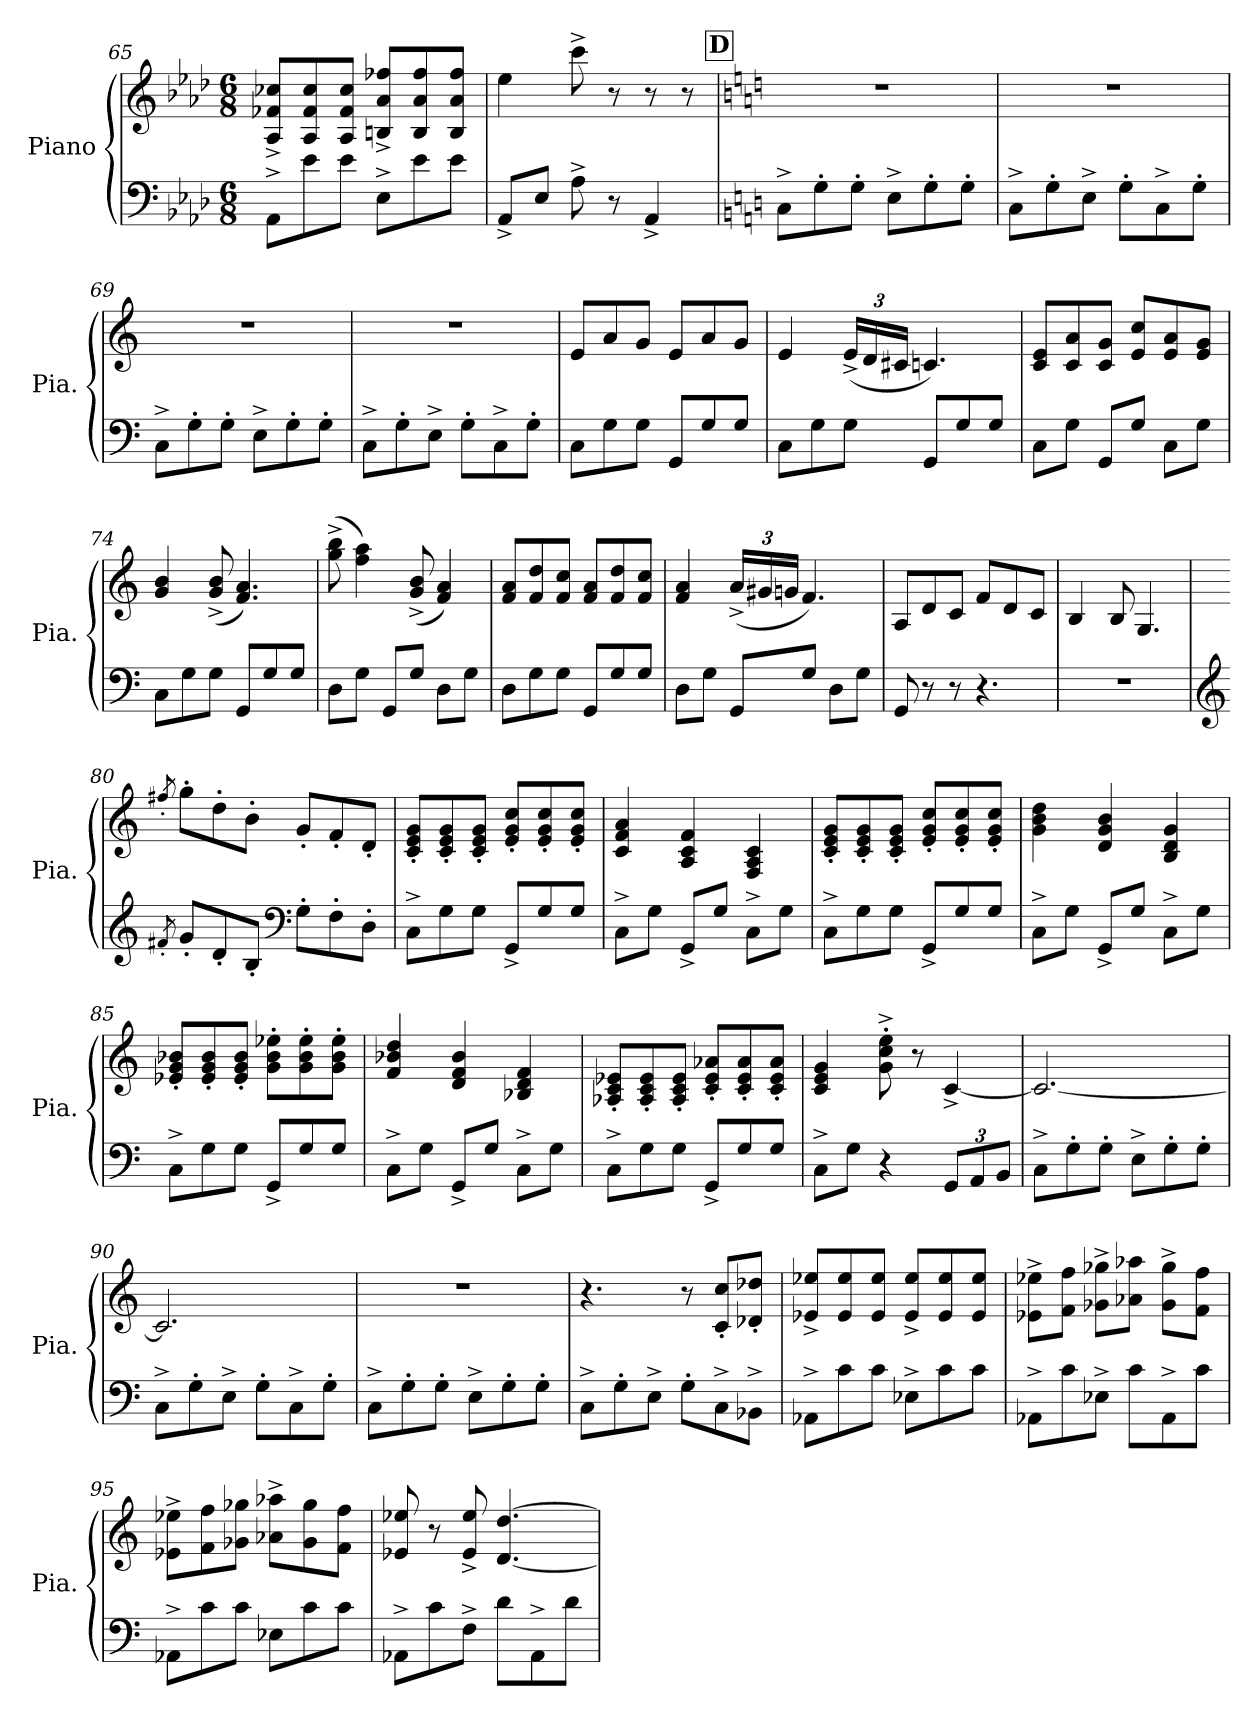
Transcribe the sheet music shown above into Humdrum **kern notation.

**kern	**kern
*part1	*part1
*staff2	*staff1
*I"Piano	*
*I'Pia.	*
*clefF4	*clefG2
*k[b-e-a-d-]	*k[b-e-a-d-]
*M6/8	*M6/8
=65	=65
8AA-^\L	8A-/^ 8f-X/^ 8cc-X/^L
8e-\	8A-/ 8f-/ 8cc-/
8e-\J	8A-/ 8f-/ 8cc-/J
8E-^\L	8Bn/^ 8a-/^ 8ff-X/^L
8e-\	8B/ 8a-/ 8ff-/
8e-\J	8B/ 8a-/ 8ff-/J
!!LO:LB:g=z
=66	=66
8AA-^/L	4ee-\
8E-/J	.
8A-^\	8ccc^\
8r	8r
4AA-^/	8r
.	8r
!!LO:REH:place=s1:a:B:fs=14:t=D
=67	=67
*k[]	*k[]
8C^\L	2.r
8G'\	.
8G'\J	.
8E^\L	.
8G'\	.
8G'\J	.
=68	=68
8C^\L	2.r
8G'\	.
8E^\J	.
8G'\L	.
8C^\	.
8G'\J	.
=69	=69
8C^\L	2.r
8G'\	.
8G'\J	.
8E^\L	.
8G'\	.
8G'\J	.
=70	=70
8C^\L	2.r
8G'\	.
8E^\J	.
8G'\L	.
8C^\	.
8G'\J	.
=71	=71
8C\L	8e/L
8G\	8a/
8G\J	8g/J
8GG/L	8e/L
8G/	8a/
8G/J	8g/J
!!LO:LB:g=z
=72	=72
8C\L	4e/
8G\	.
*	*Xbrackettup
8G\J	(24e^/LL
.	24d/
.	24c#X/JJ
8GG/L	4.cn/)
8G/	.
8G/J	.
=73	=73
8C\L	8c/ 8e/L
8G\J	8c/ 8a/
8GG/L	8c/ 8g/J
8G/J	8e/ 8cc/L
8C\L	8e/ 8a/
8G\J	8e/ 8g/J
=74	=74
8C\L	4g/ 4b/
8G\	.
8G\J	(8g/^ 8b/^
8GG/L	4.f/ 4.a/)
8G/	.
8G/J	.
=75	=75
8D\L	(8gg\^ 8bb\^
8G\J	4ff\ 4aa\)
8GG/L	.
8G/J	(8g/^ 8b/^
8D\L	4f/ 4a/)
8G\J	.
=76	=76
8D\L	8f/ 8a/L
8G\	8f/ 8dd/
8G\J	8f/ 8cc/J
8GG/L	8f/ 8a/L
8G/	8f/ 8dd/
8G/J	8f/ 8cc/J
!!LO:LB:g=z
=77	=77
8D\L	4f/ 4a/
8G\J	.
8GG/L	(24a^/LL
.	24g#X/
.	24gn/JJ
8G/J	4.f/)
8D\L	.
8G\J	.
=78	=78
8GG/	8A/L
8r	8d/
8r	8c/J
4.r	8f/L
.	8d/
.	8c/J
=79	=79
2.r	4B/
.	8B/
.	4.G/
=80	=80
*clefG2	*
8qf#X'/	8qff#X'/
8g'/L	8gg'\L
8d'/	8dd'\
8B'/J	8b'\J
*clefF4	*
8G'\L	8g'/L
8F'\	8f'/
8D'\J	8d'/J
=81	=81
8C^\L	8c/' 8e/' 8g/'L
8G\	8c/' 8e/' 8g/'
8G\J	8c/' 8e/' 8g/'J
8GG^/L	8e/' 8g/' 8cc/'L
8G/	8e/' 8g/' 8cc/'
8G/J	8e/' 8g/' 8cc/'J
!!LO:LB:g=z
=82	=82
8C^\L	4c/ 4f/ 4a/
8G\J	.
8GG^/L	4A/ 4c/ 4f/
8G/J	.
8C^\L	4F/ 4A/ 4c/
8G\J	.
=83	=83
8C^\L	8c/' 8e/' 8g/'L
8G\	8c/' 8e/' 8g/'
8G\J	8c/' 8e/' 8g/'J
8GG^/L	8e/' 8g/' 8cc/'L
8G/	8e/' 8g/' 8cc/'
8G/J	8e/' 8g/' 8cc/'J
=84	=84
8C^\L	4g\ 4b\ 4dd\
8G\J	.
8GG^/L	4d/ 4g/ 4b/
8G/J	.
8C^\L	4B/ 4d/ 4g/
8G\J	.
=85	=85
8C^\L	8e-X/' 8g/' 8b-X/'L
8G\	8e-/' 8g/' 8b-/'
8G\J	8e-/' 8g/' 8b-/'J
8GG^/L	8g\' 8b-\' 8ee-X\'L
8G/	8g\' 8b-\' 8ee-\'
8G/J	8g\' 8b-\' 8ee-\'J
=86	=86
8C^\L	4f/ 4b-X/ 4dd/
8G\J	.
8GG^/L	4d/ 4f/ 4b-/
8G/J	.
8C^\L	4B-X/ 4d/ 4f/
8G\J	.
=87	=87
8C^\L	8A-X/' 8c/' 8e-X/'L
8G\	8A-/' 8c/' 8e-/'
8G\J	8A-/' 8c/' 8e-/'J
8GG^/L	8c/' 8e-/' 8a-X/'L
8G/	8c/' 8e-/' 8a-/'
8G/J	8c/' 8e-/' 8a-/'J
!!LO:LB:g=z
=88	=88
8C^\L	4c/ 4e/ 4g/
8G\J	.
4r	8g\'^ 8cc\'^ 8ee\'^
.	8r
*Xbrackettup	*
12GG/L	[4c^/
12AA/	.
12BB/J	.
=89	=89
8C^\L	2.c/_
8G'\	.
8G'\J	.
8E^\L	.
8G'\	.
8G'\J	.
=90	=90
8C^\L	2.c/]
8G'\	.
8E^\J	.
8G'\L	.
8C^\	.
8G'\J	.
=91	=91
8C^\L	2.r
8G'\	.
8G'\J	.
8E^\L	.
8G'\	.
8G'\J	.
=92	=92
8C^\L	4.r
8G'\	.
8E^\J	.
8G'\L	8r
8C^\	8c/' 8cc/'L
8BB-X^\J	8d-X/' 8dd-X/'J
=93	=93
8AA-X^\L	8e-X/^ 8ee-X/^L
8c\	8e-/ 8ee-/
8c\J	8e-/ 8ee-/J
8E-X^\L	8e-/^ 8ee-/^L
8c\	8e-/ 8ee-/
8c\J	8e-/ 8ee-/J
!!LO:PB:g=z
=94	=94
8AA-X^\L	8e-X\^ 8ee-X\^L
8c\	8f\ 8ff\J
8E-X^\J	8g-X\^ 8gg-X\^L
8c\L	8a-X\ 8aa-X\J
8AA-^\	8g-\^ 8gg-\^L
8c\J	8f\ 8ff\J
=95	=95
8AA-X^\L	8e-X\^ 8ee-X\^L
8c\	8f\ 8ff\
8c\J	8g-X\ 8gg-X\J
8E-X\L	8a-X\^ 8aa-X\^L
8c\	8g-\ 8gg-\
8c\J	8f\ 8ff\J
=96	=96
8AA-X^\L	8e-X/ 8ee-X/
8c\	8r
8F^\J	8e-/^ 8ee-/^
8d\L	[4.d/ [4.dd/
8AA-^\	.
8d\J	.
=	=
*-	*-
